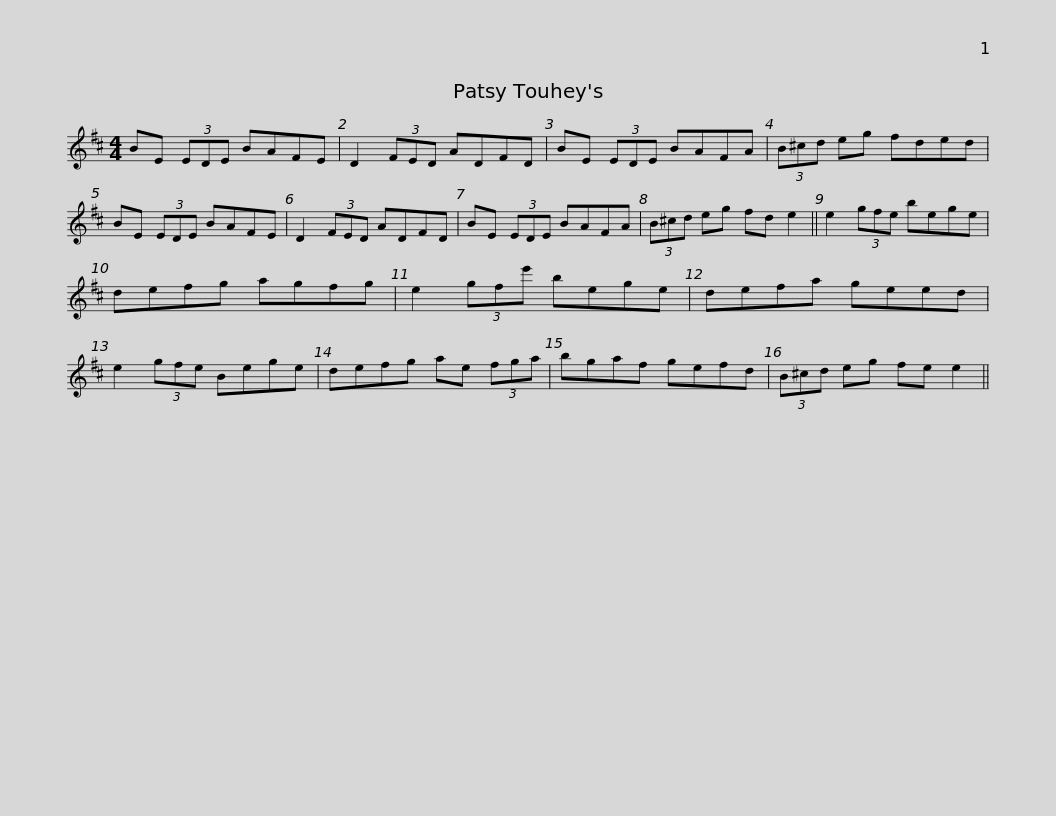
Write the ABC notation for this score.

X:1
L:1/8
M:4/4
I:linebreak $
K:D
V:1 treble
V:1
 BE (3EDE BAFE | D2 (3FED ADFD | BE (3EDE BAFA | (3B^cd eg fded | BE (3EDE BAFE |$ %5
 D2 (3FED ADFD | BE (3EDE BAFA | (3B^cd eg fd e2 || e2 (3gfe bege | defg agfg |$ %10
 e2 (3gfe' bege | defa geed | e2 (3gfe Bege | defg ae (3fga | bgaf gefd |$ %15
 (3B^cd eg fe e2 || %16
